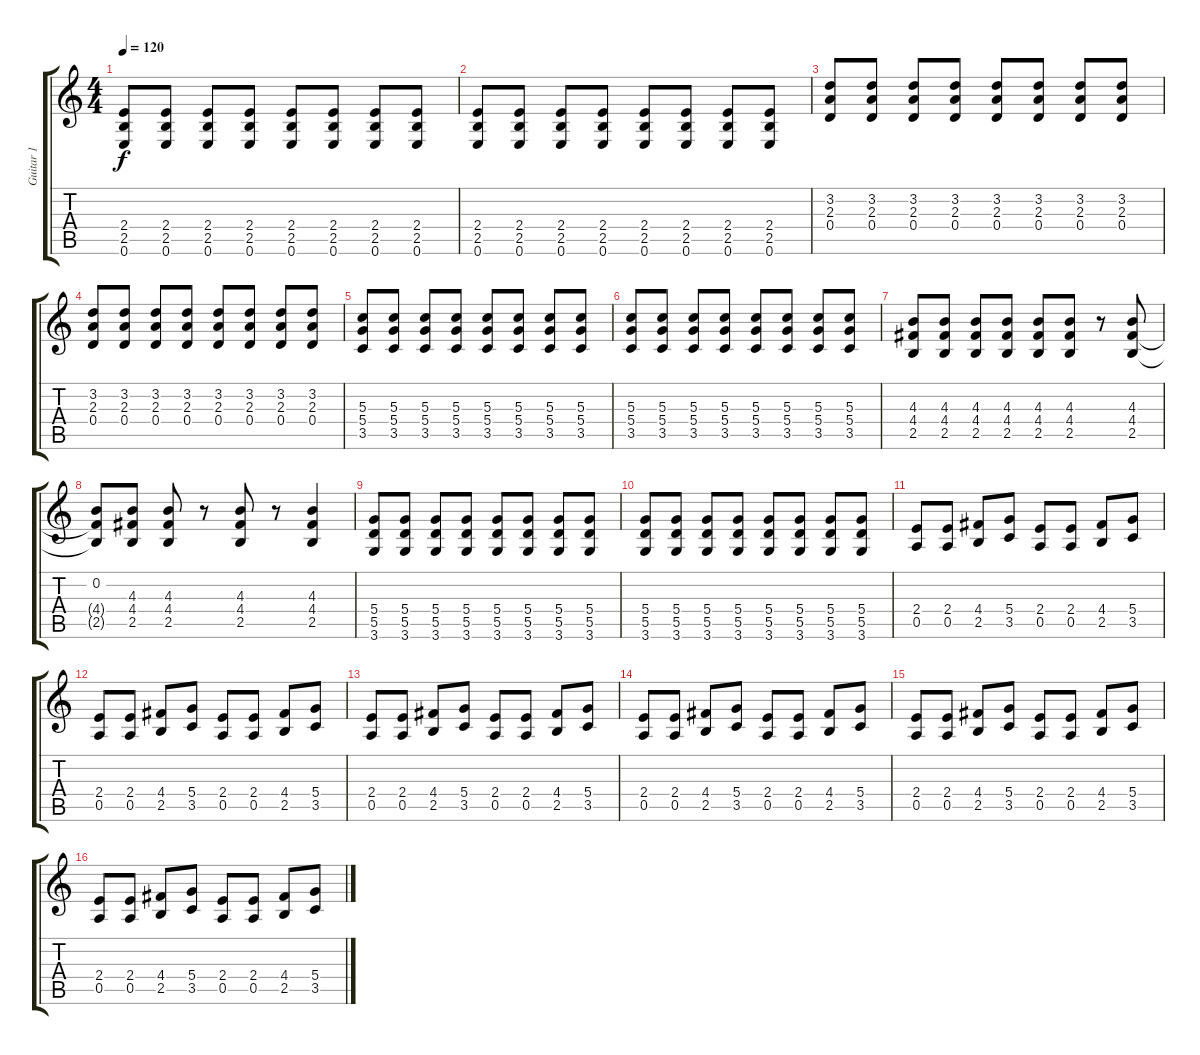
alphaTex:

\track ("Guitar 1" "Guitar 1") {instrument distortionguitar}
\staff {score tabs}
\tuning (E4 B3 G3 D3 A2 E2) {hide}
\ts (4 4)
\tempo 120
\clef g2
\ks c
(2.4 2.5 0.6).8{dy f} (2.4 2.5 0.6).8 (2.4 2.5 0.6).8 (2.4 2.5 0.6).8 (2.4 2.5 0.6).8 (2.4 2.5 0.6).8 (2.4 2.5 0.6).8 (2.4 2.5 0.6).8 |
(2.4 2.5 0.6).8 (2.4 2.5 0.6).8 (2.4 2.5 0.6).8 (2.4 2.5 0.6).8 (2.4 2.5 0.6).8 (2.4 2.5 0.6).8 (2.4 2.5 0.6).8 (2.4 2.5 0.6).8 |
(3.2 2.3 0.4).8 (3.2 2.3 0.4).8 (3.2 2.3 0.4).8 (3.2 2.3 0.4).8 (3.2 2.3 0.4).8 (3.2 2.3 0.4).8 (3.2 2.3 0.4).8 (3.2 2.3 0.4).8 |
(3.2 2.3 0.4).8 (3.2 2.3 0.4).8 (3.2 2.3 0.4).8 (3.2 2.3 0.4).8 (3.2 2.3 0.4).8 (3.2 2.3 0.4).8 (3.2 2.3 0.4).8 (3.2 2.3 0.4).8 |
(5.3 5.4 3.5).8 (5.3 5.4 3.5).8 (5.3 5.4 3.5).8 (5.3 5.4 3.5).8 (5.3 5.4 3.5).8 (5.3 5.4 3.5).8 (5.3 5.4 3.5).8 (5.3 5.4 3.5).8 |
(5.3 5.4 3.5).8 (5.3 5.4 3.5).8 (5.3 5.4 3.5).8 (5.3 5.4 3.5).8 (5.3 5.4 3.5).8 (5.3 5.4 3.5).8 (5.3 5.4 3.5).8 (5.3 5.4 3.5).8 |
(4.3 4.4 2.5).8 (4.3 4.4 2.5).8 (4.3 4.4 2.5).8 (4.3 4.4 2.5).8 (4.3 4.4 2.5).8 (4.3 4.4 2.5).8 r.8 (4.3 4.4 2.5).8 |
(0.2 4.4{t} 2.5{t}).8 (4.3 4.4 2.5).8 (4.3 4.4 2.5).8 r.8 (4.3 4.4 2.5).8 r.8 (4.3 4.4 2.5).4 |
(5.4 5.5 3.6).8 (5.4 5.5 3.6).8 (5.4 5.5 3.6).8 (5.4 5.5 3.6).8 (5.4 5.5 3.6).8 (5.4 5.5 3.6).8 (5.4 5.5 3.6).8 (5.4 5.5 3.6).8 |
(5.4 5.5 3.6).8 (5.4 5.5 3.6).8 (5.4 5.5 3.6).8 (5.4 5.5 3.6).8 (5.4 5.5 3.6).8 (5.4 5.5 3.6).8 (5.4 5.5 3.6).8 (5.4 5.5 3.6).8 |
(2.4 0.5).8 (2.4 0.5).8 (4.4 2.5).8 (5.4 3.5).8 (2.4 0.5).8 (2.4 0.5).8 (4.4 2.5).8 (5.4 3.5).8 |
(2.4 0.5).8 (2.4 0.5).8 (4.4 2.5).8 (5.4 3.5).8 (2.4 0.5).8 (2.4 0.5).8 (4.4 2.5).8 (5.4 3.5).8 |
(2.4 0.5).8 (2.4 0.5).8 (4.4 2.5).8 (5.4 3.5).8 (2.4 0.5).8 (2.4 0.5).8 (4.4 2.5).8 (5.4 3.5).8 |
(2.4 0.5).8 (2.4 0.5).8 (4.4 2.5).8 (5.4 3.5).8 (2.4 0.5).8 (2.4 0.5).8 (4.4 2.5).8 (5.4 3.5).8 |
(2.4 0.5).8 (2.4 0.5).8 (4.4 2.5).8 (5.4 3.5).8 (2.4 0.5).8 (2.4 0.5).8 (4.4 2.5).8 (5.4 3.5).8 |
(2.4 0.5).8 (2.4 0.5).8 (4.4 2.5).8 (5.4 3.5).8 (2.4 0.5).8 (2.4 0.5).8 (4.4 2.5).8 (5.4 3.5).8
